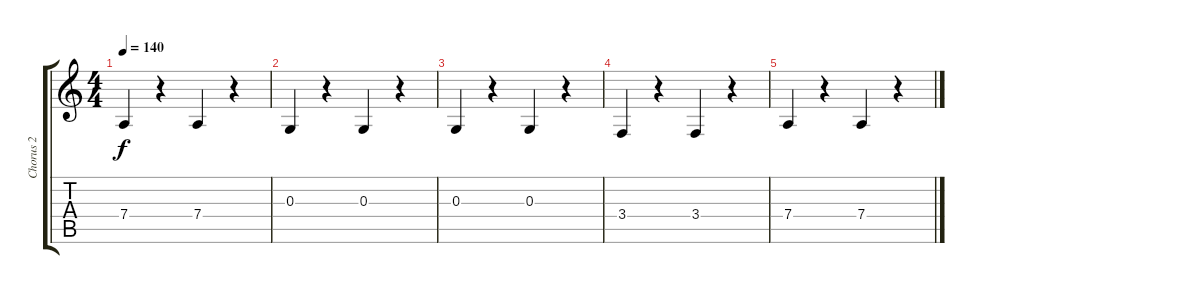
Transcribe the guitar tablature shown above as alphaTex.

\track ("Chorus 2" "Chorus 2") {instrument synthvoice}
\staff {score tabs}
\tuning (E4 B3 G3 D3 A2 E2) {hide}
\ts (4 4)
\tempo 140
\clef g2
\ks c
7.4.4{dy f} r.4 7.4.4 r.4 |
0.3.4 r.4 0.3.4 r.4 |
0.3.4 r.4 0.3.4 r.4 |
3.4.4 r.4 3.4.4 r.4 |
7.4.4 r.4 7.4.4 r.4
